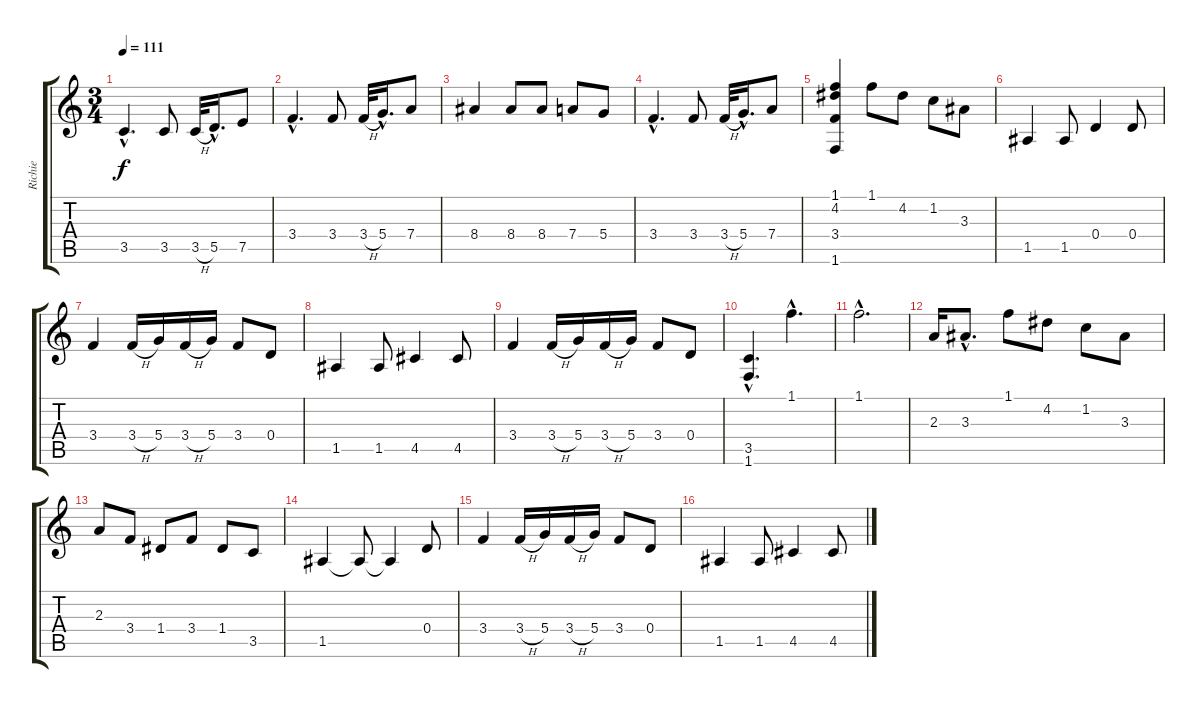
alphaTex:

\track ("Richie" "Richie") {instrument electricguitarmuted}
\staff {score tabs}
\tuning (E4 B3 G3 D3 A2 E2) {hide}
\ts (3 4)
\tempo 111
\clef g2
\ks c
3.5{hac}.4{d dy f} 3.5.8 3.5{h}.32 5.5{hac}.16{d} 7.5.8 |
3.4{hac}.4{d} 3.4.8 3.4{h}.32 5.4{hac}.16{d} 7.4.8 |
8.4.4 8.4.8 8.4.8 7.4.8 5.4.8 |
3.4{hac}.4{d} 3.4.8 3.4{h}.32 5.4{hac}.16{d} 7.4.8 |
(1.1 4.2 3.4 1.6).4 1.1.8 4.2.8 1.2.8 3.3.8 |
1.5.4 1.5.8 0.4.4 0.4.8 |
3.4.4 3.4{h}.16 5.4.16 3.4{h}.16 5.4.16 3.4.8 0.4.8 |
1.5.4 1.5.8 4.5.4 4.5.8 |
3.4.4 3.4{h}.16 5.4.16 3.4{h}.16 5.4.16 3.4.8 0.4.8 |
(3.5{hac} 1.6{hac}).4{d} 1.1{hac}.4{d} |
1.1{hac}.2{d} |
2.3.16 3.3{hac}.8{d} 1.1.8 4.2.8 1.2.8 3.3.8 |
2.3.8 3.4.8 1.4.8 3.4.8 1.4.8 3.5.8 |
1.5.4 1.5{t}.8 1.5{t}.4 0.4.8 |
3.4.4 3.4{h}.16 5.4.16 3.4{h}.16 5.4.16 3.4.8 0.4.8 |
1.5.4 1.5.8 4.5.4 4.5.8
